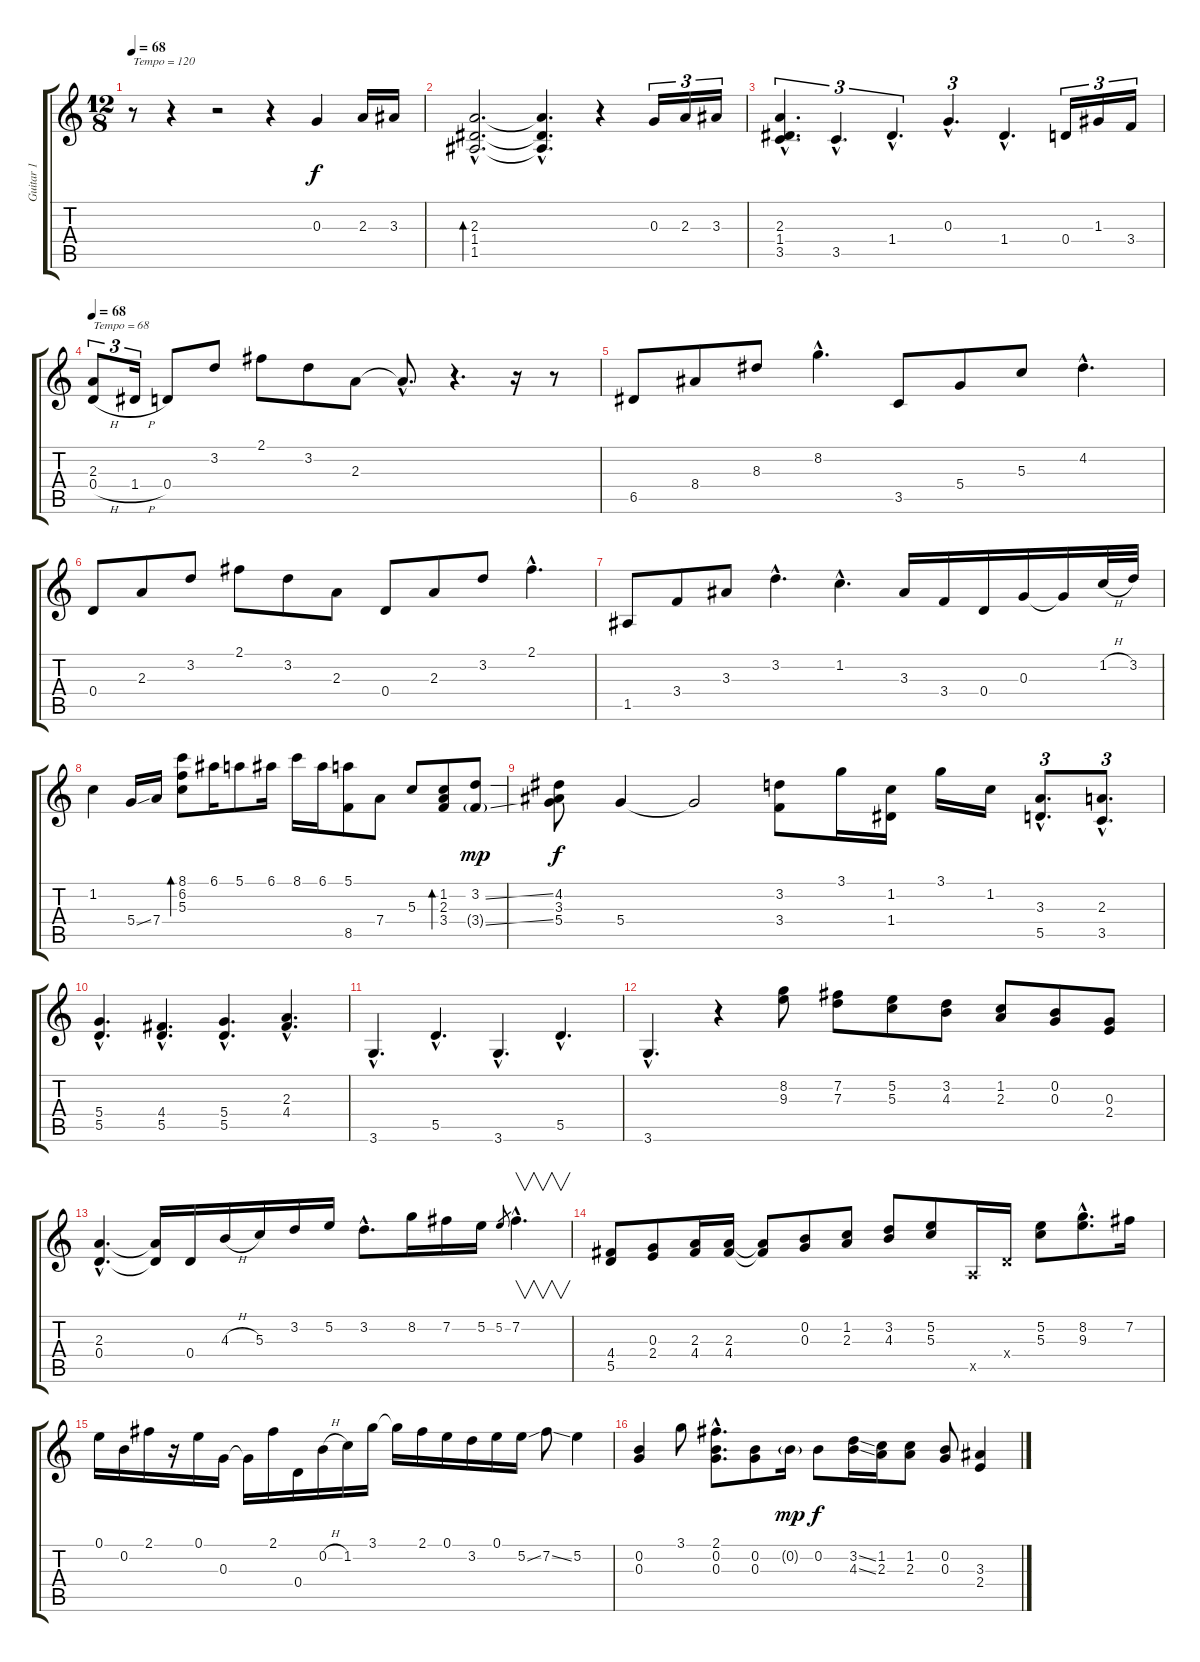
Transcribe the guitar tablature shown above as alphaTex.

\track ("Guitar 1" "Guitar 1") {instrument acousticguitarnylon}
\staff {score tabs}
\tuning (E4 B3 G3 D3 A2 E2) {hide}
\ts (12 8)
\tempo 68
\tempo 120
\tempo 68
\clef g2
\ks c
r.8{txt "Tempo = 120" dy f instrument acousticguitarnylon} r.4 r.2 r.4 0.3.4 2.3.16 3.3.16 |
(2.3{hac} 1.4{hac} 1.5{hac}).2{d bd 240} (2.3{hac t} 1.4{hac t} 1.5{hac t}).4{d} r.4 0.3.16{tu (3 2)} 2.3.16{tu (3 2)} 3.3.16{tu (3 2)} |
(2.3{hac} 1.4{hac} 3.5{hac}).4{d tu (3 2)} 3.5{hac}.4{d tu (3 2)} 1.4{hac}.4{d tu (3 2)} 0.3{hac}.4{d tu (3 2)} 1.4{hac}.4{d} 0.4.16{tu (3 2)} 1.3.16{tu (3 2)} 3.4.16{tu (3 2)} |
\tempo 68
(2.3 0.4{h}).8{tu (3 2) txt "Tempo = 68"} 1.4{h}.16{tu (3 2)} 0.4.8 3.2.8 2.1.8 3.2.8 2.3.8 2.3{hac t}.8{d} r.4{d} r.16 r.8 |
6.5.8 8.4.8 8.3.8 8.2{hac}.4{d} 3.5.8 5.4.8 5.3.8 4.2{hac}.4{d} |
0.4.8 2.3.8 3.2.8 2.1.8 3.2.8 2.3.8 0.4.8 2.3.8 3.2.8 2.1{hac}.4{d} |
1.5.8 3.4.8 3.3.8 3.2{hac}.4{d} 1.2{hac}.4{d} 3.3.16 3.4.16 0.4.16 0.3.16 0.3{t}.16 1.2{h}.32 3.2.32 |
1.2.4 5.4{ss}.16 7.4.16 (8.1 6.2 5.3).8{bd 240} 6.1.16 5.1.8 6.1.16 8.1.16 6.1.16 (5.1 8.5).8 7.4.8 5.3.8 (1.2 2.3 3.4).8{bd 240} (3.2{ss} 3.4{ss g}).8{dy mp} |
(4.2 3.3 5.4).8{dy f} 5.4.4 5.4{t}.2 (3.2 3.4).8 3.1.16 (1.2 1.4).16 3.1.16 1.2.16 (3.3{hac} 5.5{hac}).8{d tu (3 2)} (2.3{hac} 3.5{hac}).8{d tu (3 2)} |
(5.4{hac} 5.5{hac}).4{d} (4.4{hac} 5.5{hac}).4{d} (5.4{hac} 5.5{hac}).4{d} (2.3{hac} 4.4{hac}).4{d} |
3.6{hac}.4{d} 5.5{hac}.4{d} 3.6{hac}.4{d} 5.5{hac}.4{d} |
3.6{hac}.4{d} r.4 (8.2 9.3).8 (7.2 7.3).8 (5.2 5.3).8 (3.2 4.3).8 (1.2 2.3).8 (0.2 0.3).8 (0.3 2.4).8 |
(2.3{hac} 0.4{hac}).4{d} (2.3{t} 0.4{t}).16 0.4.16 4.3{h}.16 5.3.16 3.2.16 5.2.16 3.2{hac}.8{d} 8.2.16 7.2.16 5.2.16 5.2.8{gr} 7.2{hac}.4{v d} |
(4.4 5.5).8 (0.3 2.4).8 (2.3 4.4).16 (2.3 4.4).16 (2.3{t} 4.4{t}).8 (0.2 0.3).8 (1.2 2.3).8 (3.2 4.3).8 (5.2 5.3).8 0.5{x}.16 0.4{x}.16 (5.2 5.3).8 (8.2{hac} 9.3{hac}).8{d} 7.2.16 |
0.1.16 0.2.16 2.1.16 r.16 0.1.16 0.3.16 0.3{t}.16 2.1.16 0.4.16 0.2{h}.16 1.2.16 3.1.16 3.1{t}.16 2.1.16 0.1.16 3.2.16 0.1.16 5.2{ss}.16 7.2{ss}.8 5.2.4 |
(0.2 0.3).4 3.1.8 (2.1{hac} 0.2{hac} 0.3{hac}).8{d} (0.2 0.3).8 0.2{g}.16{dy mp} 0.2.8{dy f} (3.2{ss} 4.3{ss}).16 (1.2 2.3).16 (1.2 2.3).8 (0.2 0.3).8 (3.3 2.4).4
